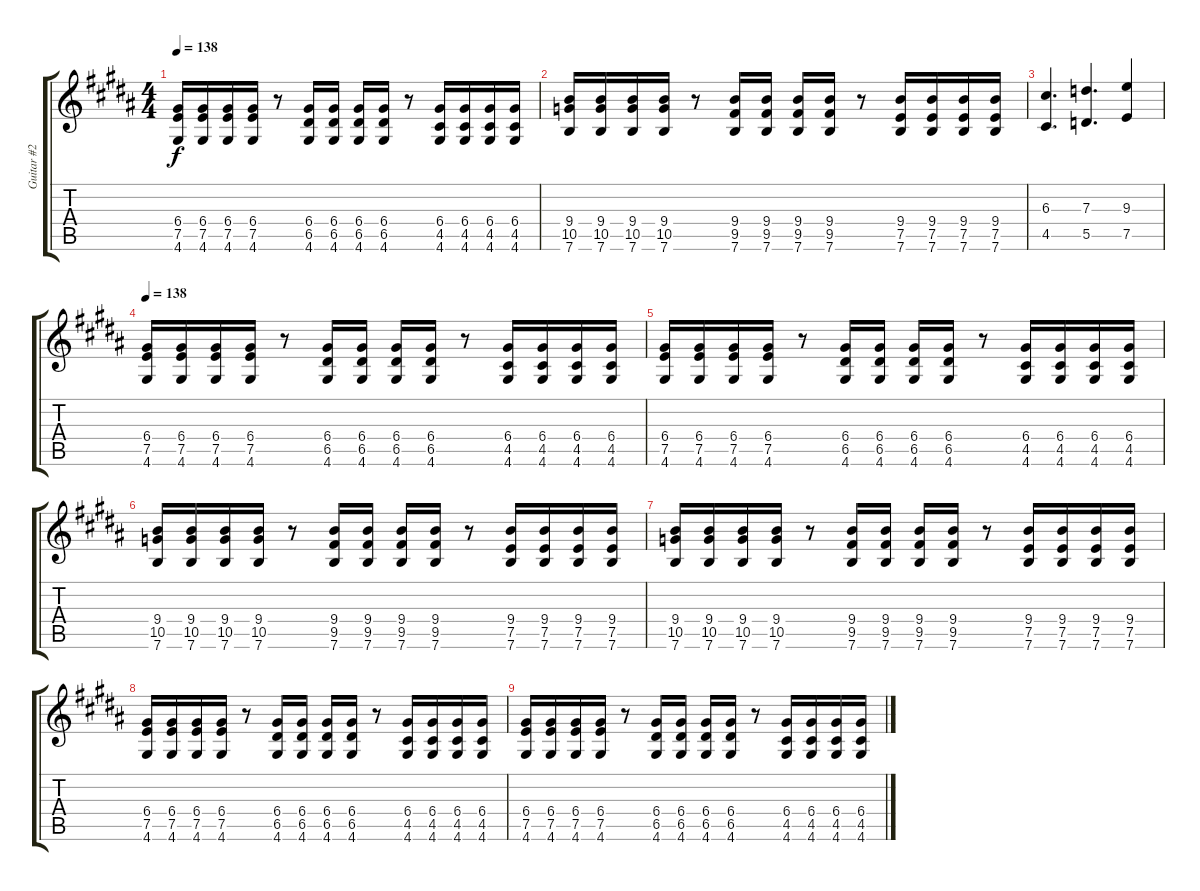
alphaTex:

\track ("Guitar #2" "Guitar #2") {instrument distortionguitar}
\staff {score tabs}
\tuning (E4 B3 G3 D3 A2 E2) {hide}
\ts (4 4)
\tempo 138
\clef g2
\ks g#minor
(6.4 7.5 4.6).16{dy f} (6.4 7.5 4.6).16 (6.4 7.5 4.6).16 (6.4 7.5 4.6).16 r.8 (6.4 6.5 4.6).16 (6.4 6.5 4.6).16 (6.4 6.5 4.6).16 (6.4 6.5 4.6).16 r.8 (6.4 4.5 4.6).16 (6.4 4.5 4.6).16 (6.4 4.5 4.6).16 (6.4 4.5 4.6).16 |
(9.4 10.5 7.6).16 (9.4 10.5 7.6).16 (9.4 10.5 7.6).16 (9.4 10.5 7.6).16 r.8 (9.4 9.5 7.6).16 (9.4 9.5 7.6).16 (9.4 9.5 7.6).16 (9.4 9.5 7.6).16 r.8 (9.4 7.5 7.6).16 (9.4 7.5 7.6).16 (9.4 7.5 7.6).16 (9.4 7.5 7.6).16 |
(6.3 4.5).4{d} (7.3 5.5).4{d} (9.3 7.5).4 |
\tempo 150
\tempo 138
\ks b
(6.4 7.5 4.6).16 (6.4 7.5 4.6).16 (6.4 7.5 4.6).16 (6.4 7.5 4.6).16 r.8 (6.4 6.5 4.6).16 (6.4 6.5 4.6).16 (6.4 6.5 4.6).16 (6.4 6.5 4.6).16 r.8 (6.4 4.5 4.6).16 (6.4 4.5 4.6).16 (6.4 4.5 4.6).16 (6.4 4.5 4.6).16 |
\ks g#minor
(6.4 7.5 4.6).16 (6.4 7.5 4.6).16 (6.4 7.5 4.6).16 (6.4 7.5 4.6).16 r.8 (6.4 6.5 4.6).16 (6.4 6.5 4.6).16 (6.4 6.5 4.6).16 (6.4 6.5 4.6).16 r.8 (6.4 4.5 4.6).16 (6.4 4.5 4.6).16 (6.4 4.5 4.6).16 (6.4 4.5 4.6).16 |
(9.4 10.5 7.6).16 (9.4 10.5 7.6).16 (9.4 10.5 7.6).16 (9.4 10.5 7.6).16 r.8 (9.4 9.5 7.6).16 (9.4 9.5 7.6).16 (9.4 9.5 7.6).16 (9.4 9.5 7.6).16 r.8 (9.4 7.5 7.6).16 (9.4 7.5 7.6).16 (9.4 7.5 7.6).16 (9.4 7.5 7.6).16 |
(9.4 10.5 7.6).16 (9.4 10.5 7.6).16 (9.4 10.5 7.6).16 (9.4 10.5 7.6).16 r.8 (9.4 9.5 7.6).16 (9.4 9.5 7.6).16 (9.4 9.5 7.6).16 (9.4 9.5 7.6).16 r.8 (9.4 7.5 7.6).16 (9.4 7.5 7.6).16 (9.4 7.5 7.6).16 (9.4 7.5 7.6).16 |
\ks b
(6.4 7.5 4.6).16 (6.4 7.5 4.6).16 (6.4 7.5 4.6).16 (6.4 7.5 4.6).16 r.8 (6.4 6.5 4.6).16 (6.4 6.5 4.6).16 (6.4 6.5 4.6).16 (6.4 6.5 4.6).16 r.8 (6.4 4.5 4.6).16 (6.4 4.5 4.6).16 (6.4 4.5 4.6).16 (6.4 4.5 4.6).16 |
\ks g#minor
(6.4 7.5 4.6).16 (6.4 7.5 4.6).16 (6.4 7.5 4.6).16 (6.4 7.5 4.6).16 r.8 (6.4 6.5 4.6).16 (6.4 6.5 4.6).16 (6.4 6.5 4.6).16 (6.4 6.5 4.6).16 r.8 (6.4 4.5 4.6).16 (6.4 4.5 4.6).16 (6.4 4.5 4.6).16 (6.4 4.5 4.6).16
